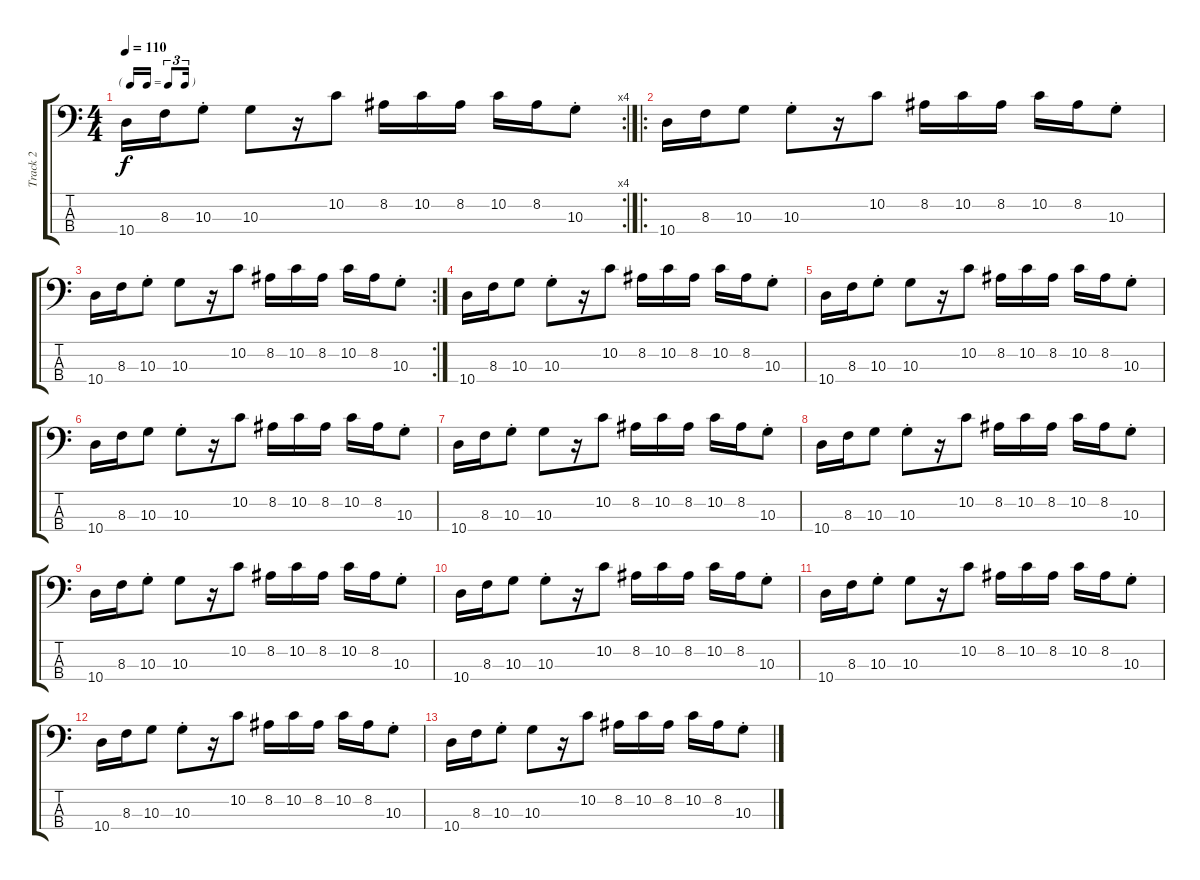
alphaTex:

\track ("Track 2" "Track 2") {instrument electricbasspick}
\staff {score tabs}
\tuning (G2 D2 A1 E1) {hide}
\rc 4
\ts (4 4)
\tf triplet16th
\tempo 110
\clef f4
\ks c
10.4.16{dy f} 8.3.16 10.3{st}.8 10.3.8 r.16 10.2.8 8.2.16 10.2.16 8.2.16 10.2.16 8.2.16 10.3{st}.8 |
\ro
10.4.16 8.3.16 10.3.8 10.3{st}.8 r.16 10.2.8 8.2.16 10.2.16 8.2.16 10.2.16 8.2.16 10.3{st}.8 |
\rc 2
10.4.16 8.3.16 10.3{st}.8 10.3.8 r.16 10.2.8 8.2.16 10.2.16 8.2.16 10.2.16 8.2.16 10.3{st}.8 |
10.4.16 8.3.16 10.3.8 10.3{st}.8 r.16 10.2.8 8.2.16 10.2.16 8.2.16 10.2.16 8.2.16 10.3{st}.8 |
10.4.16 8.3.16 10.3{st}.8 10.3.8 r.16 10.2.8 8.2.16 10.2.16 8.2.16 10.2.16 8.2.16 10.3{st}.8 |
10.4.16 8.3.16 10.3.8 10.3{st}.8 r.16 10.2.8 8.2.16 10.2.16 8.2.16 10.2.16 8.2.16 10.3{st}.8 |
10.4.16 8.3.16 10.3{st}.8 10.3.8 r.16 10.2.8 8.2.16 10.2.16 8.2.16 10.2.16 8.2.16 10.3{st}.8 |
10.4.16 8.3.16 10.3.8 10.3{st}.8 r.16 10.2.8 8.2.16 10.2.16 8.2.16 10.2.16 8.2.16 10.3{st}.8 |
10.4.16 8.3.16 10.3{st}.8 10.3.8 r.16 10.2.8 8.2.16 10.2.16 8.2.16 10.2.16 8.2.16 10.3{st}.8 |
10.4.16 8.3.16 10.3.8 10.3{st}.8 r.16 10.2.8 8.2.16 10.2.16 8.2.16 10.2.16 8.2.16 10.3{st}.8 |
10.4.16 8.3.16 10.3{st}.8 10.3.8 r.16 10.2.8 8.2.16 10.2.16 8.2.16 10.2.16 8.2.16 10.3{st}.8 |
10.4.16 8.3.16 10.3.8 10.3{st}.8 r.16 10.2.8 8.2.16 10.2.16 8.2.16 10.2.16 8.2.16 10.3{st}.8 |
10.4.16 8.3.16 10.3{st}.8 10.3.8 r.16 10.2.8 8.2.16 10.2.16 8.2.16 10.2.16 8.2.16 10.3{st}.8
